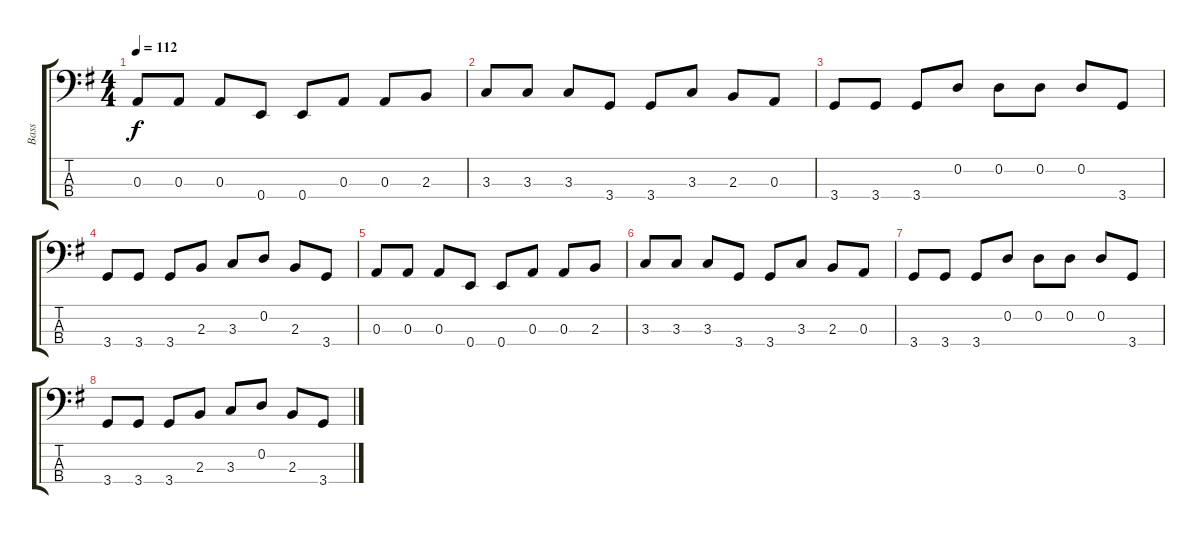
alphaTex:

\track ("Bass" "Bass") {instrument synthbass1}
\staff {score tabs}
\tuning (G2 D2 A1 E1) {hide}
\ts (4 4)
\tempo 112
\clef f4
\ks g
0.3.8{dy f} 0.3.8 0.3.8 0.4.8 0.4.8 0.3.8 0.3.8 2.3.8 |
3.3.8 3.3.8 3.3.8 3.4.8 3.4.8 3.3.8 2.3.8 0.3.8 |
3.4.8 3.4.8 3.4.8 0.2.8 0.2.8 0.2.8 0.2.8 3.4.8 |
3.4.8 3.4.8 3.4.8 2.3.8 3.3.8 0.2.8 2.3.8 3.4.8 |
0.3.8 0.3.8 0.3.8 0.4.8 0.4.8 0.3.8 0.3.8 2.3.8 |
3.3.8 3.3.8 3.3.8 3.4.8 3.4.8 3.3.8 2.3.8 0.3.8 |
3.4.8 3.4.8 3.4.8 0.2.8 0.2.8 0.2.8 0.2.8 3.4.8 |
3.4.8 3.4.8 3.4.8 2.3.8 3.3.8 0.2.8 2.3.8 3.4.8
